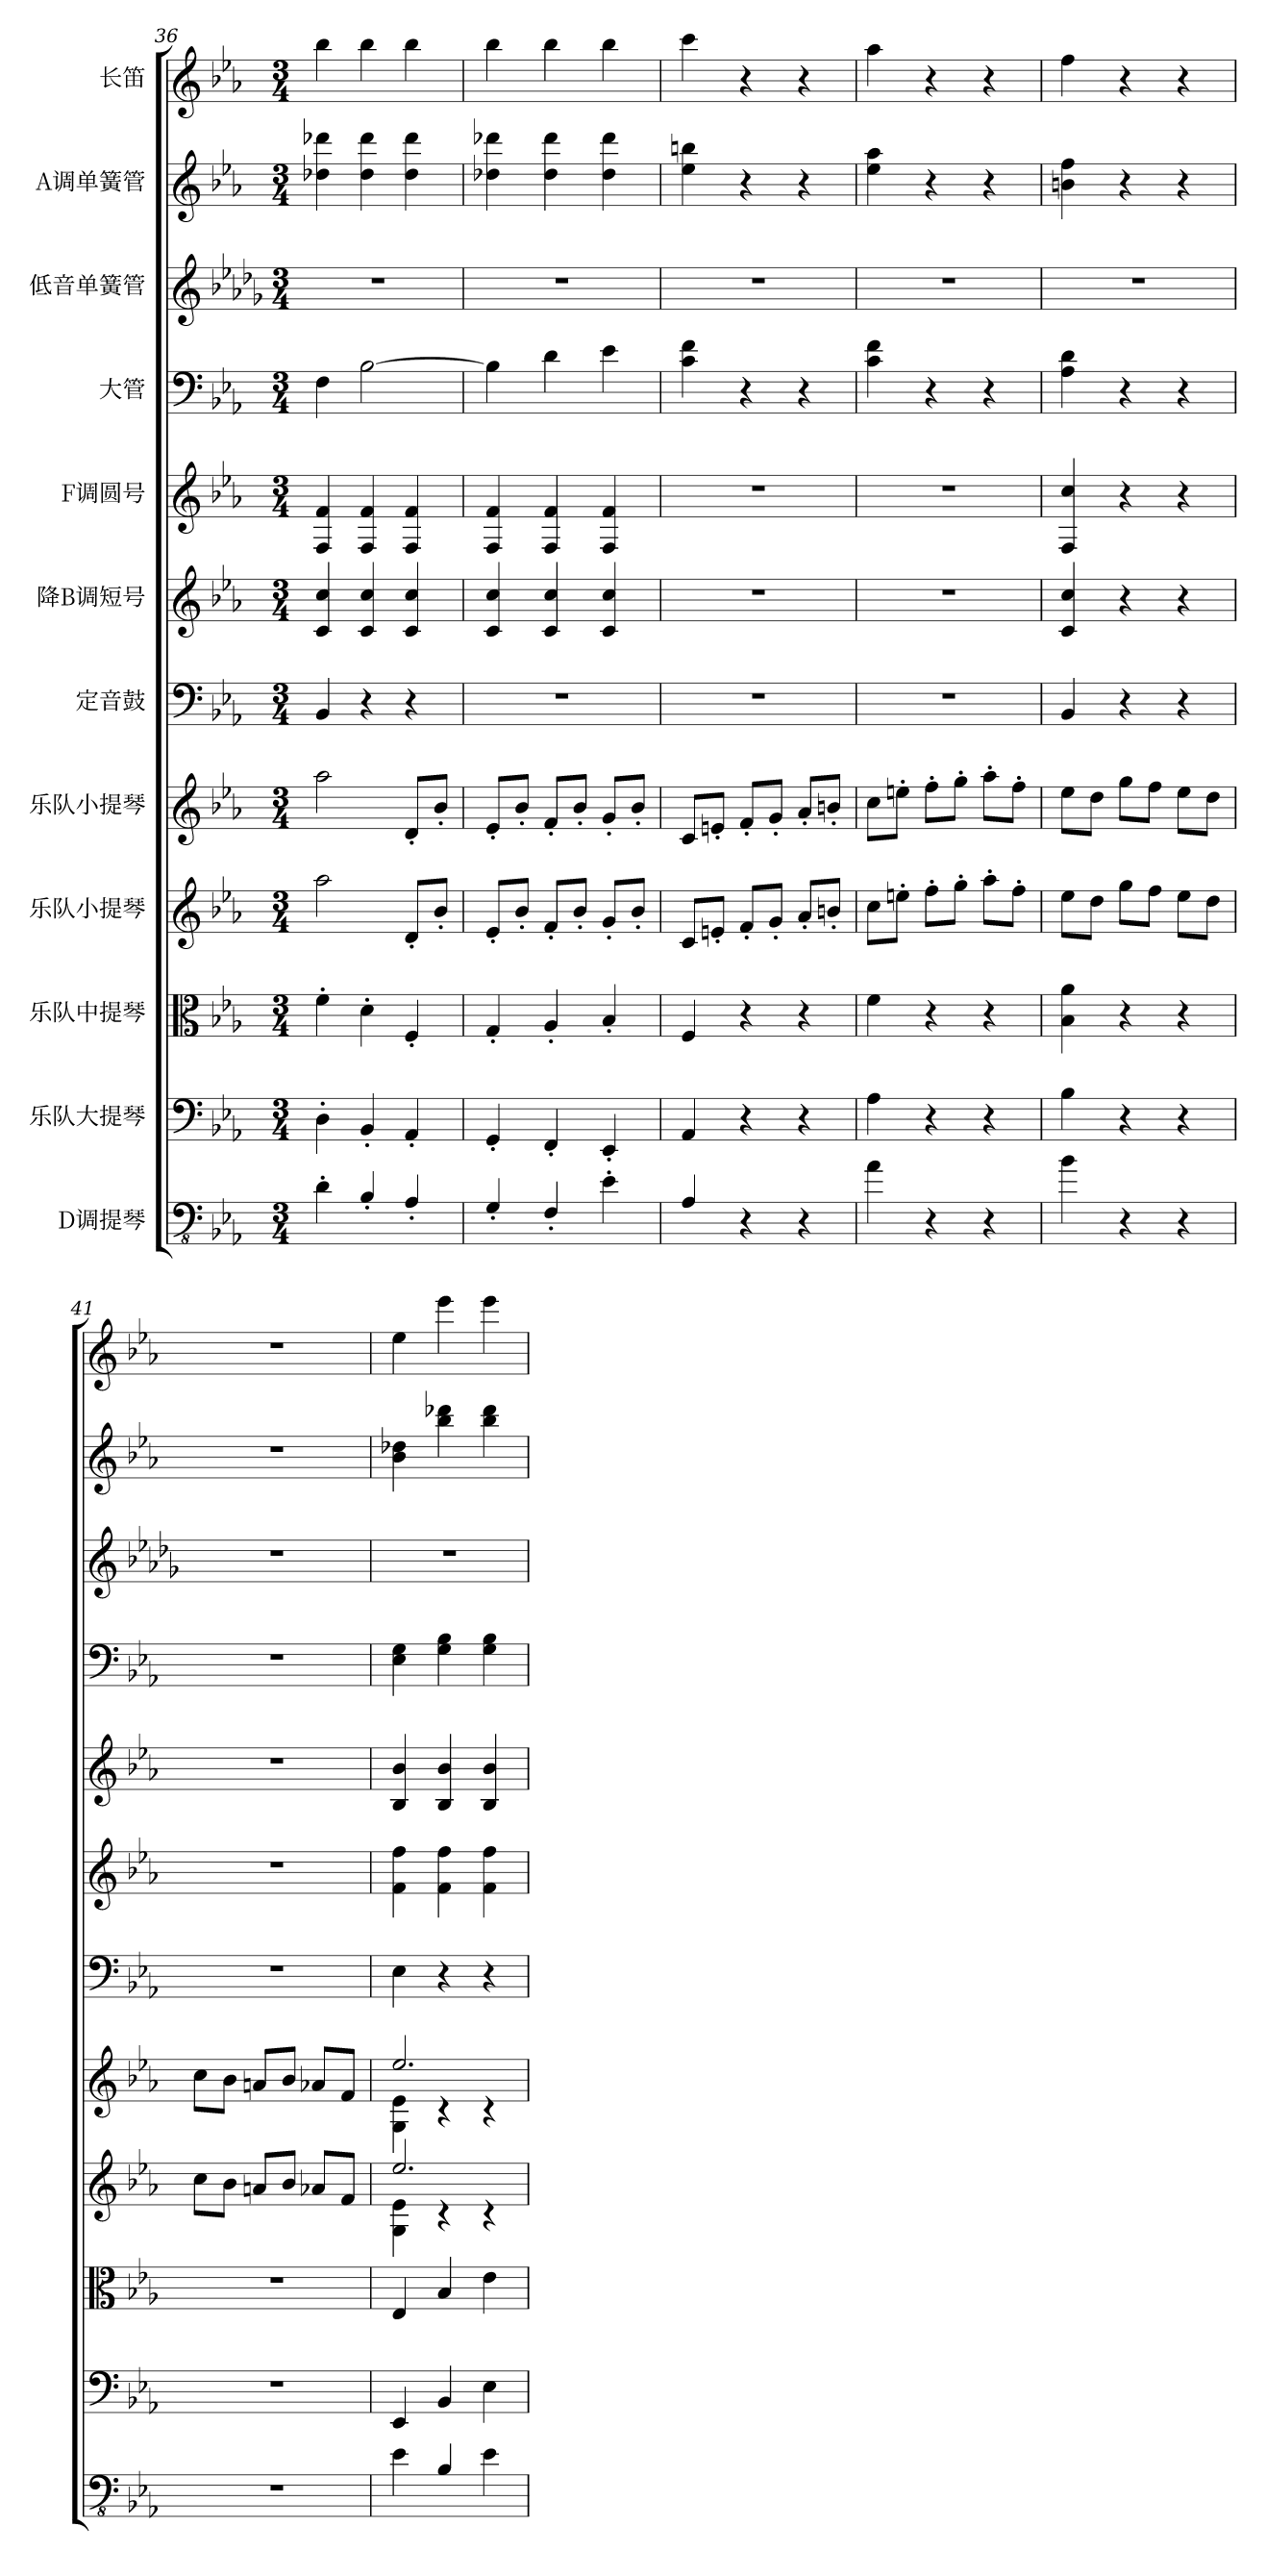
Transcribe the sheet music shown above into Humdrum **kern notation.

**kern	**kern	**kern	**kern	**kern	**kern	**kern	**kern	**kern	**kern	**kern	**kern
*part12	*part11	*part10	*part9	*part8	*part7	*part6	*part5	*part4	*part3	*part2	*part1
*staff12	*staff11	*staff10	*staff9	*staff8	*staff7	*staff6	*staff5	*staff4	*staff3	*staff2	*staff1
*I"D调提琴	*I"乐队大提琴	*I"乐队中提琴	*I"乐队小提琴	*I"乐队小提琴	*I"定音鼓	*I"降B调短号	*I"F调圆号	*I"大管	*I"低音单簧管	*I"A调单簧管	*I"长笛
*clefFv4	*clefF4	*clefC3	*clefG2	*clefG2	*clefF4	*clefG2	*clefG2	*clefF4	*clefG2	*clefG2	*clefG2
*ITrd7c12	*	*	*	*	*	*ITrd1c2	*ITrd4c7	*	*ITrd8c14	*ITrd2c3	*
*k[b-e-a-]	*k[b-e-a-]	*k[b-e-a-]	*k[b-e-a-]	*k[b-e-a-]	*k[b-e-a-]	*k[b-e-a-d-g-]	*k[b-e-a-d-]	*k[b-e-a-]	*k[b-e-a-d-g-]	*k[]	*k[b-e-a-]
*M3/4	*M3/4	*M3/4	*M3/4	*M3/4	*M3/4	*M3/4	*M3/4	*M3/4	*M3/4	*M3/4	*M3/4
=36	=36	=36	=36	=36	=36	=36	=36	=36	=36	=36	=36
4DD'\	4D'\	4f'\	2aa-\	2aa-\	4BB-/	4B-/ 4b-/	4BB-/ 4B-/	4F\	2.r	4b-X\ 4bb-X\	4bb-\
4BBB-'/	4BB-'/	4d'\	.	.	4r	4B-/ 4b-/	4BB-/ 4B-/	[2B-\	.	4b-\ 4bb-\	4bb-\
4AAA-'/	4AA-'/	4F'/	8d'/L	8d'/L	4r	4B-/ 4b-/	4BB-/ 4B-/	.	.	4b-\ 4bb-\	4bb-\
.	.	.	8b-'/J	8b-'/J	.	.	.	.	.	.	.
=37	=37	=37	=37	=37	=37	=37	=37	=37	=37	=37	=37
4GGG'/	4GG'/	4G'/	8e-'/L	8e-'/L	2.r	4B-/ 4b-/	4BB-/ 4B-/	4B-\]	2.r	4b-X\ 4bb-X\	4bb-\
.	.	.	8b-'/J	8b-'/J	.	.	.	.	.	.	.
4FFF'/	4FF'/	4A-'/	8f'/L	8f'/L	.	4B-/ 4b-/	4BB-/ 4B-/	4d\	.	4b-\ 4bb-\	4bb-\
.	.	.	8b-'/J	8b-'/J	.	.	.	.	.	.	.
4EE-'\	4EE-'/	4B-'/	8g'/L	8g'/L	.	4B-/ 4b-/	4BB-/ 4B-/	4e-\	.	4b-\ 4bb-\	4bb-\
.	.	.	8b-'/J	8b-'/J	.	.	.	.	.	.	.
!!LO:PB:g=z
=38	=38	=38	=38	=38	=38	=38	=38	=38	=38	=38	=38
*	*	*	*	*	*	*	*	*	*	*	*MM137
4AAA-/	4AA-/	4F/	8c/L	8c/L	2.r	2.r	2.r	4c\ 4f\	2.r	4cc\ 4gg#X\	4ccc\
.	.	.	8en'/J	8en'/J	.	.	.	.	.	.	.
4r	4r	4r	8f'/L	8f'/L	.	.	.	4r	.	4r	4r
.	.	.	8g'/J	8g'/J	.	.	.	.	.	.	.
4r	4r	4r	8a-'/L	8a-'/L	.	.	.	4r	.	4r	4r
.	.	.	8bn'/J	8bn'/J	.	.	.	.	.	.	.
=39	=39	=39	=39	=39	=39	=39	=39	=39	=39	=39	=39
4AA-\	4A-\	4f\	8cc\L	8cc\L	2.r	2.r	2.r	4c\ 4f\	2.r	4cc\ 4ff\	4aa-\
.	.	.	8een'\J	8een'\J	.	.	.	.	.	.	.
4r	4r	4r	8ff'\L	8ff'\L	.	.	.	4r	.	4r	4r
.	.	.	8gg'\J	8gg'\J	.	.	.	.	.	.	.
4r	4r	4r	8aa-'\L	8aa-'\L	.	.	.	4r	.	4r	4r
.	.	.	8ff'\J	8ff'\J	.	.	.	.	.	.	.
=40	=40	=40	=40	=40	=40	=40	=40	=40	=40	=40	=40
4BB-\	4B-\	4B-\ 4a-\	8ee-\L	8ee-\L	4BB-/	4B-/ 4b-/	4BB-/ 4f/	4A-\ 4d\	2.r	4g#X\ 4dd\	4ff\
.	.	.	8dd\J	8dd\J	.	.	.	.	.	.	.
4r	4r	4r	8gg\L	8gg\L	4r	4r	4r	4r	.	4r	4r
.	.	.	8ff\J	8ff\J	.	.	.	.	.	.	.
4r	4r	4r	8ee-\L	8ee-\L	4r	4r	4r	4r	.	4r	4r
.	.	.	8dd\J	8dd\J	.	.	.	.	.	.	.
=41	=41	=41	=41	=41	=41	=41	=41	=41	=41	=41	=41
*	*	*	*	*	*	*	*	*	*	*	*MM134
2.r	2.r	2.r	8cc\L	8cc\L	2.r	2.r	2.r	2.r	2.r	2.r	2.r
.	.	.	8b-\J	8b-\J	.	.	.	.	.	.	.
.	.	.	8an/L	8an/L	.	.	.	.	.	.	.
.	.	.	8b-/J	8b-/J	.	.	.	.	.	.	.
.	.	.	8a-X/L	8a-X/L	.	.	.	.	.	.	.
.	.	.	8f/J	8f/J	.	.	.	.	.	.	.
=42	=42	=42	=42	=42	=42	=42	=42	=42	=42	=42	=42
*	*	*	*	*	*	*	*	*	*	*	*MM135
*	*	*	*^	*^	*	*	*	*	*	*	*
4EE-\	4EE-/	4E-/	2.ee-/	4G\ 4e-\	2.ee-/	4G\ 4e-\	4E-\	4e-\ 4ee-\	4E-/ 4e-/	4E-\ 4G\	2.r	4g\ 4b-X\	4ee-\
4BBB-/	4BB-/	4B-/	.	4r	.	4r	4r	4e-\ 4ee-\	4E-/ 4e-/	4G\ 4B-\	.	4gg\ 4bb-X\	4eee-\
4EE-\	4E-\	4e-\	.	4r	.	4r	4r	4e-\ 4ee-\	4E-/ 4e-/	4G\ 4B-\	.	4gg\ 4bb-\	4eee-\
*	*	*	*v	*v	*	*	*	*	*	*	*	*	*
*	*	*	*	*v	*v	*	*	*	*	*	*	*
=	=	=	=	=	=	=	=	=	=	=	=
*-	*-	*-	*-	*-	*-	*-	*-	*-	*-	*-	*-
